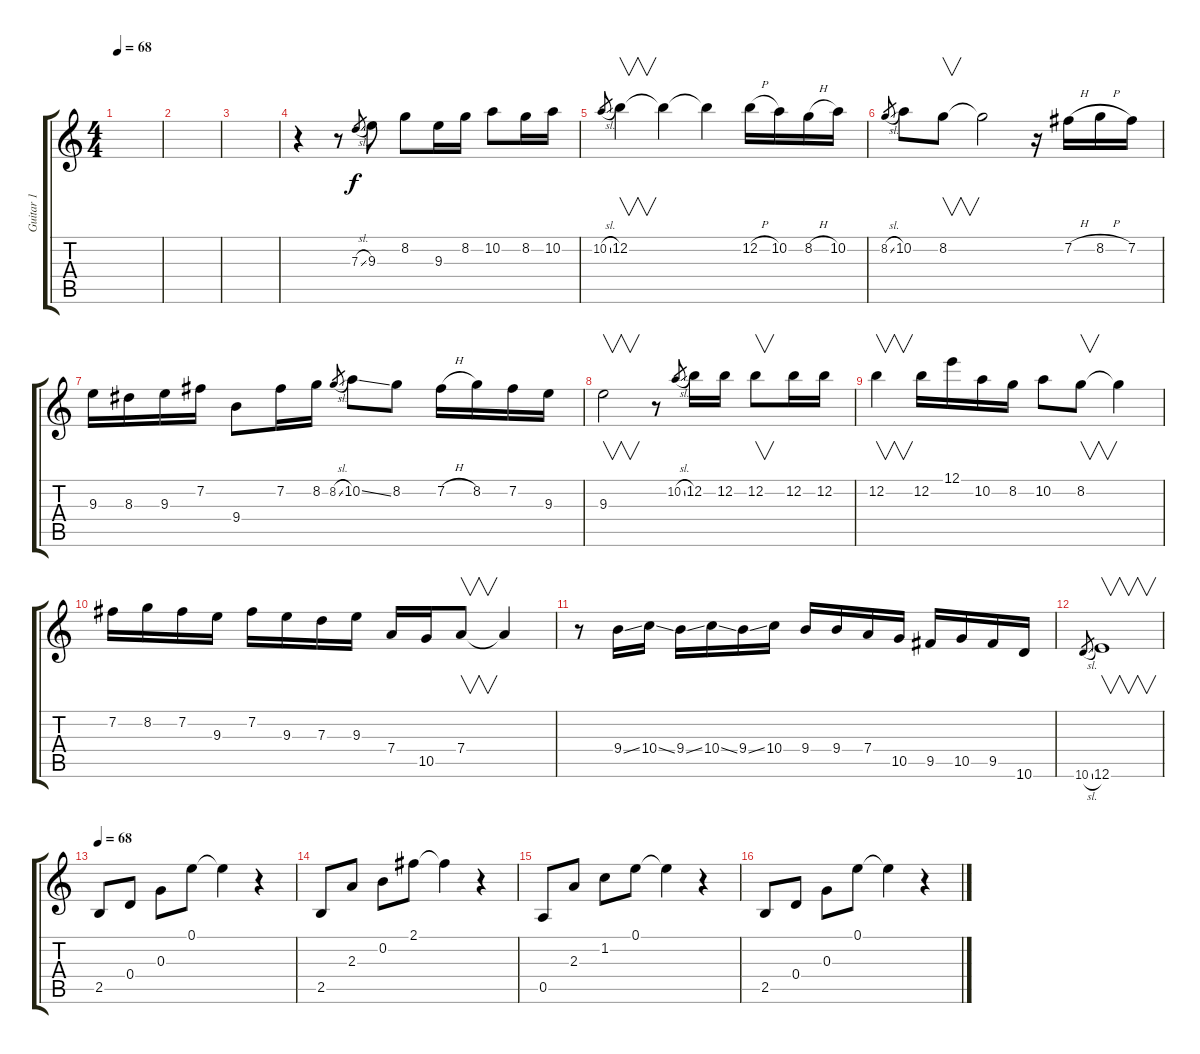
\track ("Guitar 1" "Guitar 1") {instrument acousticguitarnylon}
\staff {score tabs}
\tuning (E4 B3 G3 D3 A2 E2) {hide}
\ts (4 4)
\tempo 68
\clef g2
\ks c
|
|
|
r.4 r.8{volume 16} 7.3{sl}.8{gr} 9.3.8 8.2.8 9.3.16 8.2.16 10.2.8 8.2.16 10.2.16 |
10.2{sl}.8{gr} 12.2.4{v} 12.2{t}.4 12.2{t}.4 12.2{h}.16 10.2.16 8.2{h}.16 10.2.16 |
8.2{sl}.8{gr} 10.2.8 8.2.8{v} 8.2{t}.2 r.16 7.2{h}.16 8.2{h}.16 7.2.16 |
9.3.16 8.3.16 9.3.16 7.2.16 9.4.8 7.2.16 8.2.16 8.2{sl}.8{gr} 10.2{ss}.8 8.2.8 7.2{h}.16 8.2.16 7.2.16 9.3.16 |
9.3.2{v} r.8 10.2{sl}.8{gr} 12.2.16 12.2.16 12.2.8{v} 12.2.16 12.2.16 |
12.2.4{v} 12.2.16 12.1.16 10.2.16 8.2.16 10.2.8 8.2.8{v} 8.2{t}.4 |
7.2.16 8.2.16 7.2.16 9.3.16 7.2.16 9.3.16 7.3.16 9.3.16 7.4.16 10.5.16 7.4.8{v} 7.4{t}.4 |
r.8{volume 16} 9.4{ss}.16 10.4{ss}.16 9.4{ss}.16{volume 12} 10.4{ss}.16 9.4{ss}.16 10.4.16 9.4.16{volume 16} 9.4.16 7.4.16 10.5.16 9.5.16 10.5.16 9.5.16 10.6.16 |
10.6{sl}.8{gr} 12.6.1{v} |
\tempo 68
2.5.8{volume 12} 0.4.8 0.3.8 0.1.8 0.1{t}.4 r.4 |
2.5.8 2.3.8 0.2.8 2.1.8 2.1{t}.4 r.4 |
0.5.8 2.3.8 1.2.8 0.1.8 0.1{t}.4 r.4 |
2.5.8 0.4.8 0.3.8 0.1.8 0.1{t}.4 r.4
